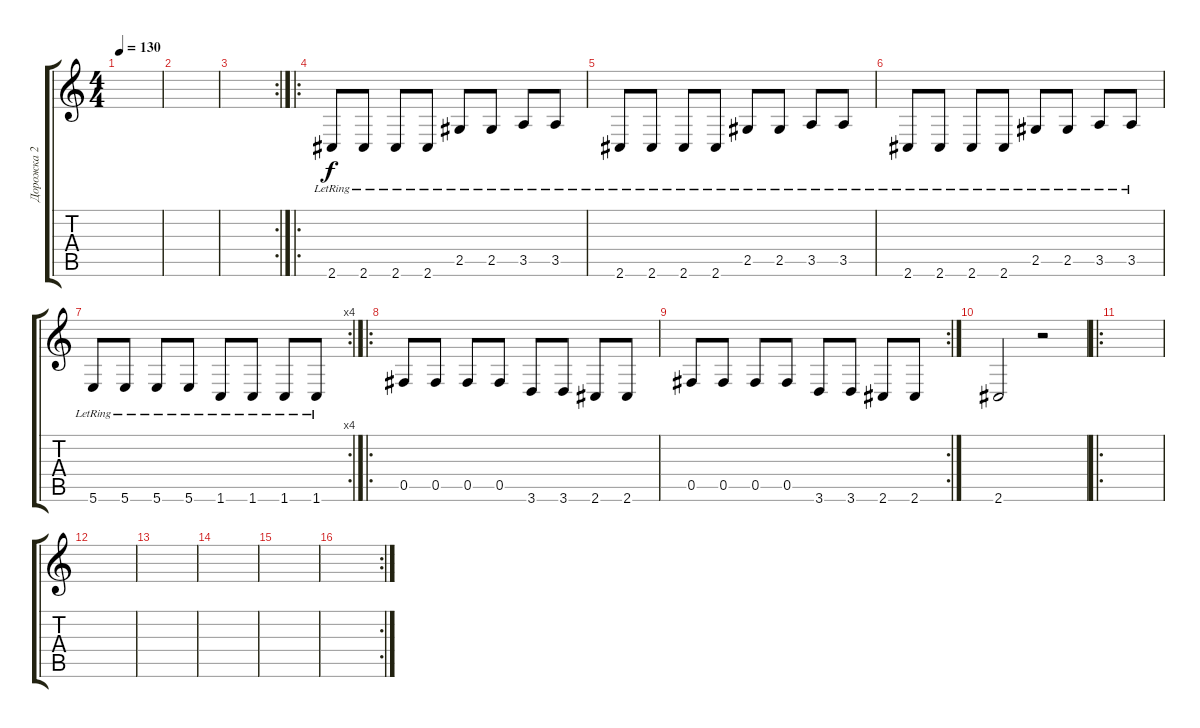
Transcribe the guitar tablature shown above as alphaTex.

\track ("Дорожка 2" "Дорожка 2") {instrument electricguitarclean}
\staff {score tabs}
\tuning (Db4 Ab3 E3 B2 Gb2 B1) {hide}
\ts (4 4)
\tempo 130
\clef g2
\ks c
|
|
\rc 2
|
\ro
2.6{lr}.8 2.6{lr}.8 2.6{lr}.8 2.6{lr}.8 2.5{lr}.8 2.5{lr}.8 3.5{lr}.8 3.5{lr}.8 |
2.6{lr}.8 2.6{lr}.8 2.6{lr}.8 2.6{lr}.8 2.5{lr}.8 2.5{lr}.8 3.5{lr}.8 3.5{lr}.8 |
2.6{lr}.8 2.6{lr}.8 2.6{lr}.8 2.6{lr}.8 2.5{lr}.8 2.5{lr}.8 3.5{lr}.8 3.5{lr}.8 |
\rc 4
5.6{lr}.8 5.6{lr}.8 5.6{lr}.8 5.6{lr}.8 1.6{lr}.8 1.6{lr}.8 1.6{lr}.8 1.6{lr}.8 |
\ro
0.5.8 0.5.8 0.5.8 0.5.8 3.6.8 3.6.8 2.6.8 2.6.8 |
\rc 2
0.5.8 0.5.8 0.5.8 0.5.8 3.6.8 3.6.8 2.6.8 2.6.8 |
2.6.2 r.2 |
\ro
|
|
|
|
|
\rc 2
